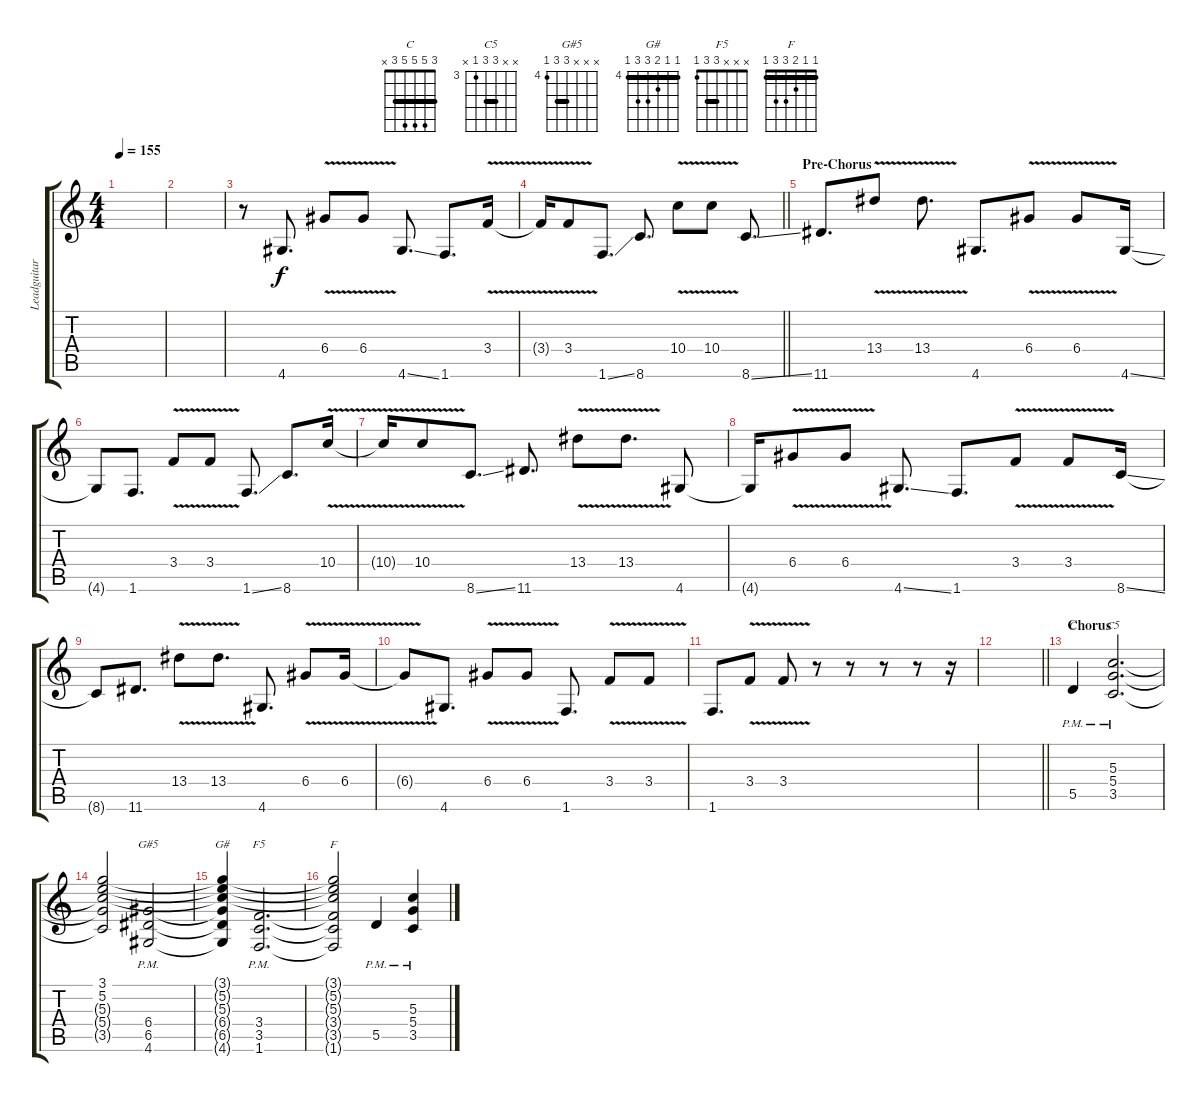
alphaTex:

\track ("Leadguitar" "Leadguitar") {instrument distortionguitar}
\staff {score tabs}
\tuning (E4 B3 G3 D3 A2 E2) {hide}
\chord ("C" 3 5 5 5 3 x) {barre 3}
\chord ("C5" x x 5 5 3 x) {firstfret 3 barre 5}
\chord ("G#5" x x x 6 6 4) {firstfret 4 barre 6}
\chord ("G#" 4 4 5 6 6 4) {firstfret 4 barre 4}
\chord ("F5" x x x 3 3 1) {barre 3}
\chord ("F" 1 1 2 3 3 1) {barre 1}
\ts (4 4)
\tempo 155
\clef g2
\ks c
|
|
r.8 4.6.8{d} 6.4{v}.8 6.4{v}.8 4.6{ss}.8{d} 1.6.8{d} 3.4{v}.16 |
\barLineRight lightlight
3.4{t}.16 3.4{v}.8 1.6{ss}.8{d} 8.6.8{d} 10.4{v}.8 10.4{v}.8 8.6{ss}.8{d} |
\section ("" "Pre-Chorus")
11.6.8{d} 13.4{v}.8 13.4{v}.8{d} 4.6.8{d} 6.4{v}.8 6.4{v}.8 4.6{ss}.16 |
4.6{t}.8 1.6.8{d} 3.4{v}.8 3.4{v}.8 1.6{ss}.8{d} 8.6.8{d} 10.4{v}.16 |
10.4{t}.16 10.4{v}.8 8.6{ss}.8{d} 11.6.8{d} 13.4{v}.8 13.4{v}.8{d} 4.6.8 |
4.6{t}.16 6.4{v}.8 6.4{v}.8 4.6{ss}.8{d} 1.6.8{d} 3.4{v}.8 3.4{v}.8 8.6{ss}.16 |
8.6{t}.8 11.6.8{d} 13.4{v}.8 13.4{v}.8{d} 4.6.8{d} 6.4{v}.8 6.4{v}.16 |
6.4{t}.8 4.6.8{d} 6.4{v}.8 6.4{v}.8 1.6.8{d} 3.4{v}.8 3.4{v}.8 |
1.6.8{d} 3.4{v}.8 3.4{v}.8 r.8 r.8 r.8 r.8 r.16 |
\barLineRight lightlight
|
\section ("" "Chorus")
5.5{pm}.4{ch "C"} (5.3{pm} 5.4{pm} 3.5{pm}).2{d ch "C5"} |
(3.1 5.2 5.3{t} 5.4{t} 3.5{t}).2 (6.4{pm} 6.5{pm} 4.6{pm}).2{ch "G#5"} |
(3.1{t} 5.2{t} 5.3{t} 6.4{t} 6.5{t} 4.6{t}).4{ch "G#"} (3.4{pm} 3.5{pm} 1.6{pm}).2{d ch "F5"} |
(3.1{t} 5.2{t} 5.3{t} 3.4{t} 3.5{t} 1.6{t}).2{ch "F"} 5.5{pm}.4 (5.3{pm} 5.4{pm} 3.5{pm}).4
